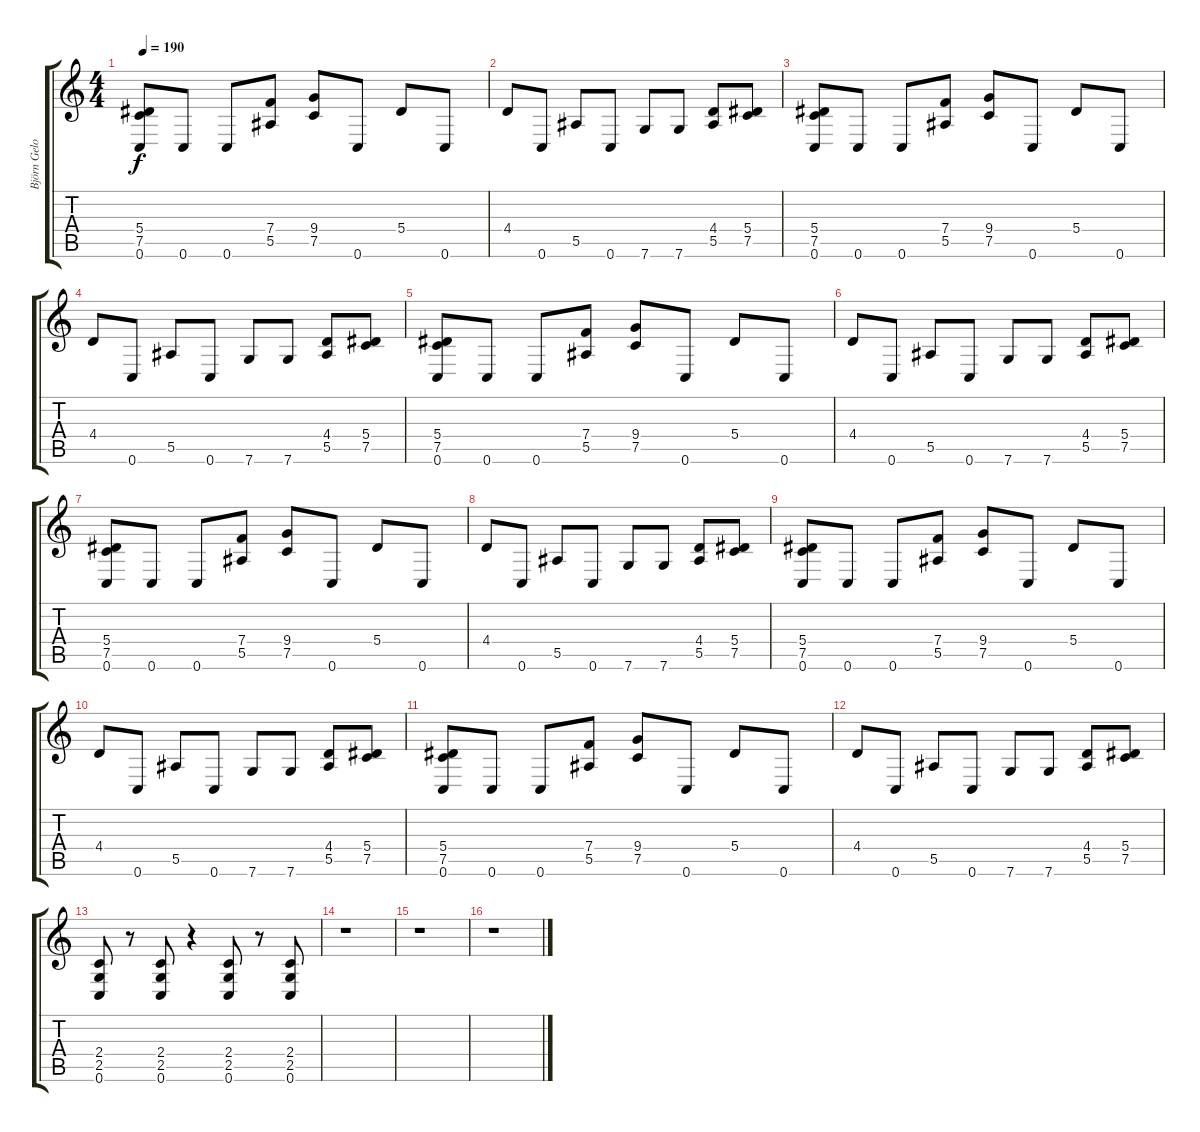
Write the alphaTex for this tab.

\track ("Björn Gelotte" "Björn Gelo") {instrument distortionguitar}
\staff {score tabs}
\tuning (C4 G3 Eb3 Bb2 F2 C2) {hide}
\ts (4 4)
\tempo 190
\clef g2
\ks c
(5.4 7.5 0.6).8{dy f} 0.6.8 0.6.8 (7.4 5.5).8 (9.4 7.5).8 0.6.8 5.4.8 0.6.8 |
4.4.8 0.6.8 5.5.8 0.6.8 7.6.8 7.6.8 (4.4 5.5).8 (5.4 7.5).8 |
(5.4 7.5 0.6).8 0.6.8 0.6.8 (7.4 5.5).8 (9.4 7.5).8 0.6.8 5.4.8 0.6.8 |
4.4.8 0.6.8 5.5.8 0.6.8 7.6.8 7.6.8 (4.4 5.5).8 (5.4 7.5).8 |
(5.4 7.5 0.6).8 0.6.8 0.6.8 (7.4 5.5).8 (9.4 7.5).8 0.6.8 5.4.8 0.6.8 |
4.4.8 0.6.8 5.5.8 0.6.8 7.6.8 7.6.8 (4.4 5.5).8 (5.4 7.5).8 |
(5.4 7.5 0.6).8 0.6.8 0.6.8 (7.4 5.5).8 (9.4 7.5).8 0.6.8 5.4.8 0.6.8 |
4.4.8 0.6.8 5.5.8 0.6.8 7.6.8 7.6.8 (4.4 5.5).8 (5.4 7.5).8 |
(5.4 7.5 0.6).8 0.6.8 0.6.8 (7.4 5.5).8 (9.4 7.5).8 0.6.8 5.4.8 0.6.8 |
4.4.8 0.6.8 5.5.8 0.6.8 7.6.8 7.6.8 (4.4 5.5).8 (5.4 7.5).8 |
(5.4 7.5 0.6).8 0.6.8 0.6.8 (7.4 5.5).8 (9.4 7.5).8 0.6.8 5.4.8 0.6.8 |
4.4.8 0.6.8 5.5.8 0.6.8 7.6.8 7.6.8 (4.4 5.5).8 (5.4 7.5).8 |
(2.4 2.5 0.6).8 r.8 (2.4 2.5 0.6).8 r.4 (2.4 2.5 0.6).8 r.8 (2.4 2.5 0.6).8 |
r.1 |
r.1 |
r.1
